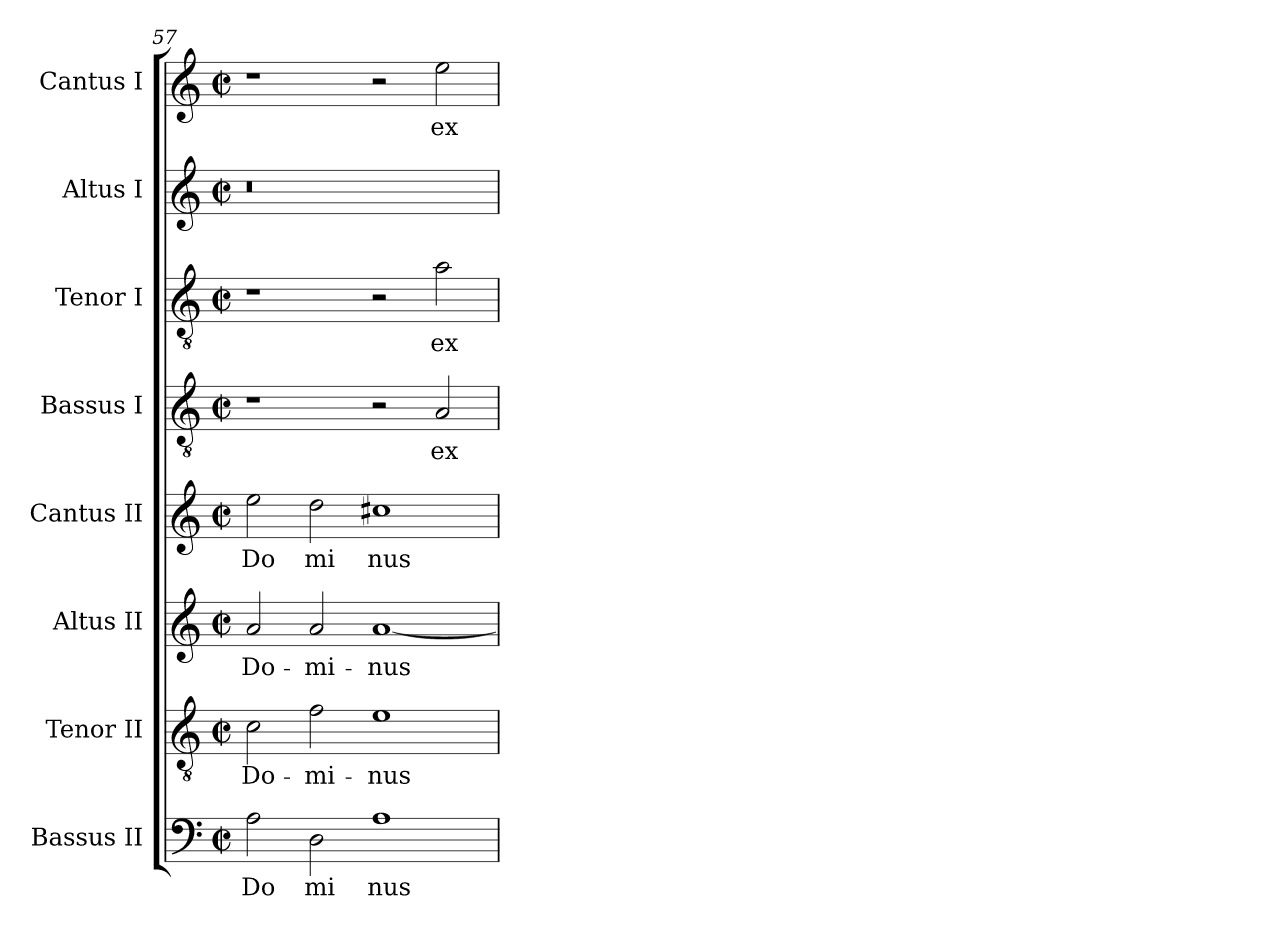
**kern	**text	**kern	**text	**kern	**text	**kern	**text	**kern	**text	**kern	**text	**kern	**kern	**text
*part8	*part8	*part7	*part7	*part6	*part6	*part5	*part5	*part4	*part4	*part3	*part3	*part2	*part1	*part1
*staff8	*staff8	*staff7	*staff7	*staff6	*staff6	*staff5	*staff5	*staff4	*staff4	*staff3	*staff3	*staff2	*staff1	*staff1
*I"Bassus II	*	*I"Tenor II	*	*I"Altus II	*	*I"Cantus II	*	*I"Bassus I	*	*I"Tenor I	*	*I"Altus I	*I"Cantus I	*
!!LO:PB:g=z
*clefF4	*	*clefGv2	*	*clefG2	*	*clefG2	*	*clefGv2	*	*clefGv2	*	*clefG2	*clefG2	*
*	*	*	*	*k[]	*	*	*	*k[]	*	*	*	*k[]	*	*
*	*	*	*	*C:	*	*	*	*C:	*	*	*	*C:	*	*
*M2/2	*	*M2/2	*	*M2/2	*	*M2/2	*	*M2/2	*	*M2/2	*	*M2/2	*M2/2	*
*met(c|)	*	*met(c|)	*	*met(c|)	*	*met(c|)	*	*met(c|)	*	*met(c|)	*	*met(c|)	*met(c|)	*
=57	=57	=57	=57	=57	=57	=57	=57	=57	=57	=57	=57	=57	=57	=57
!	!LO:LY:b:cj	!	!LO:LY:b:cj	!	!LO:LY:b:cj	!	!LO:LY:b:cj	!	!	!	!	!	!	!
2A\	Do	2c\	Do-	2a/	Do-	2ee\	Do	1r	.	1r	.	0r	1r	.
!	!LO:LY:b:cj	!	!LO:LY:b:cj	!	!LO:LY:b:cj	!	!LO:LY:b:cj	!	!	!	!	!	!	!
2D\	mi	2f\	-mi-	2a/	-mi-	2dd\	mi	.	.	.	.	.	.	.
!	!LO:LY:b:cj	!	!LO:LY:b:cj	!	!LO:LY:b	!	!LO:LY:b:cj	!	!	!	!	!	!	!
1A	nus	1e	-nus	[<1a	-nus	1cc#X	nus	2r	.	2r	.	.	2r	.
!	!	!	!	!	!	!	!	!	!LO:LY:b:cj	!	!LO:LY:b:cj	!	!	!LO:LY:b:cj
.	.	.	.	.	.	.	.	2A/	ex-	2a\	ex-	.	2ee\	ex
=	=	=	=	=	=	=	=	=	=	=	=	=	=	=
*-	*-	*-	*-	*-	*-	*-	*-	*-	*-	*-	*-	*-	*-	*-
